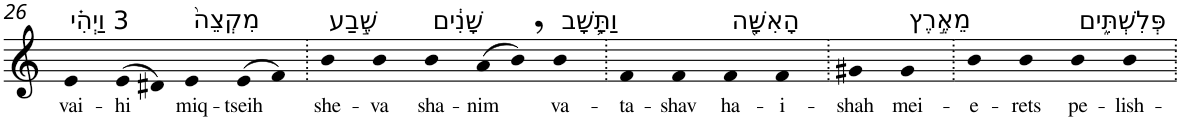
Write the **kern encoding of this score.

**kern	**text
*part1	*part1
*staff1	*staff1
*I"Piano	*
*I'Pno	*
!!LO:PB:g=z
*clefG2	*
*k[]	*
=26	=26
!LO:TX:a:t=3 וַיְהִ֗י	!
!	!LO:LY:b
4e	vai-
!	!LO:LY:b
(>8e	-hi
8d#X)	.
!LO:TX:a:t=מִקְצֵה֙	!
!	!LO:LY:b
4e	miq-
!	!LO:LY:b
(>8e	-tseih
8f)	.
=27.	=27.
!LO:TX:a:t=שֶׁ֣בַע	!
!	!LO:LY:b
4b	she-
!	!LO:LY:b
4b	-va
!LO:TX:a:t=שָׁנִ֔ים	!
!	!LO:LY:b
4b	sha-
!	!LO:LY:b
(>8a	-nim
8b,)	.
!LO:TX:a:t=וַתָּ֥שָׁב	!
!	!LO:LY:b
4b	va-
=28.	=28.
!	!LO:LY:b
4f	-ta-
!	!LO:LY:b
4f	-shav
!LO:TX:a:t=הָאִשָּׁ֖ה	!
!	!LO:LY:b
4f	ha-
!	!LO:LY:b
4f	-i-
=29.	=29.
!	!LO:LY:b
4g#X	-shah
!LO:TX:a:t=מֵאֶ֣רֶץ	!
!	!LO:LY:b
4g#	mei-
=30.	=30.
!	!LO:LY:b
4b	-e-
!	!LO:LY:b
4b	-rets
!LO:TX:a:t=פְּלִשְׁתִּ֑ים	!
!	!LO:LY:b
4b	pe-
!	!LO:LY:b
4b	-lish-
=.	=.
*-	*-
